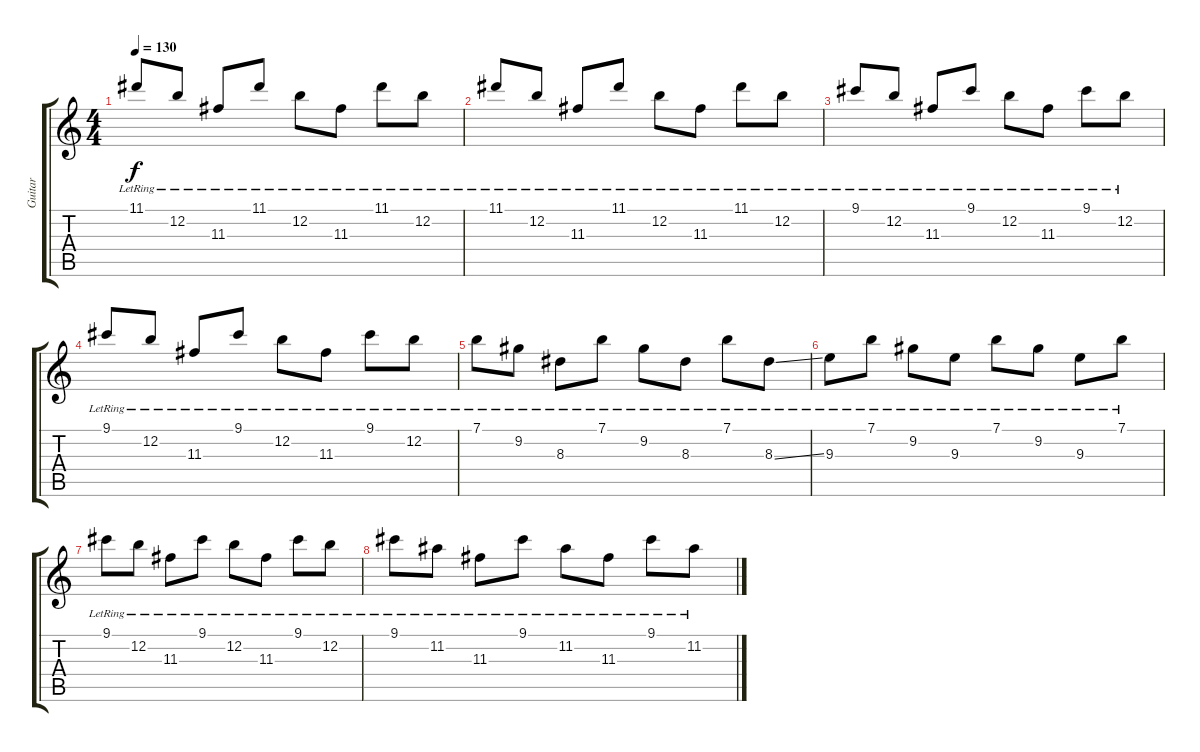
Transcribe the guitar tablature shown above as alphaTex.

\track ("Guitar" "Guitar") {instrument electricguitarclean}
\staff {score tabs}
\tuning (E4 B3 G3 D3 A2 E2) {hide}
\ts (4 4)
\tempo 130
\clef g2
\ks c
11.1{lr}.8{dy f instrument electricguitarclean beam Up} 12.2{lr}.8{beam Up} 11.3{lr}.8{beam Up} 11.1{lr}.8{beam Up} 12.2{lr}.8 11.3{lr}.8 11.1{lr}.8 12.2{lr}.8 |
11.1{lr}.8{beam Up} 12.2{lr}.8{beam Up} 11.3{lr}.8{beam Up} 11.1{lr}.8{beam Up} 12.2{lr}.8 11.3{lr}.8 11.1{lr}.8 12.2{lr}.8 |
9.1{lr}.8{beam Up} 12.2{lr}.8{beam Up} 11.3{lr}.8{beam Up} 9.1{lr}.8{beam Up} 12.2{lr}.8 11.3{lr}.8 9.1{lr}.8 12.2{lr}.8 |
9.1{lr}.8{beam Up} 12.2{lr}.8{beam Up} 11.3{lr}.8{beam Up} 9.1{lr}.8{beam Up} 12.2{lr}.8 11.3{lr}.8 9.1{lr}.8 12.2{lr}.8 |
7.1{lr}.8 9.2{lr}.8 8.3{lr}.8 7.1{lr}.8 9.2{lr}.8 8.3{lr}.8 7.1{lr}.8 8.3{ss lr}.8 |
9.3{lr}.8 7.1{lr}.8 9.2{lr}.8 9.3{lr}.8 7.1{lr}.8 9.2{lr}.8 9.3{lr}.8 7.1{lr}.8 |
9.1{lr}.8 12.2{lr}.8 11.3{lr}.8 9.1{lr}.8 12.2{lr}.8 11.3{lr}.8 9.1{lr}.8 12.2{lr}.8 |
9.1{lr}.8 11.2{lr}.8 11.3{lr}.8 9.1{lr}.8 11.2{lr}.8 11.3{lr}.8 9.1{lr}.8 11.2{lr}.8
